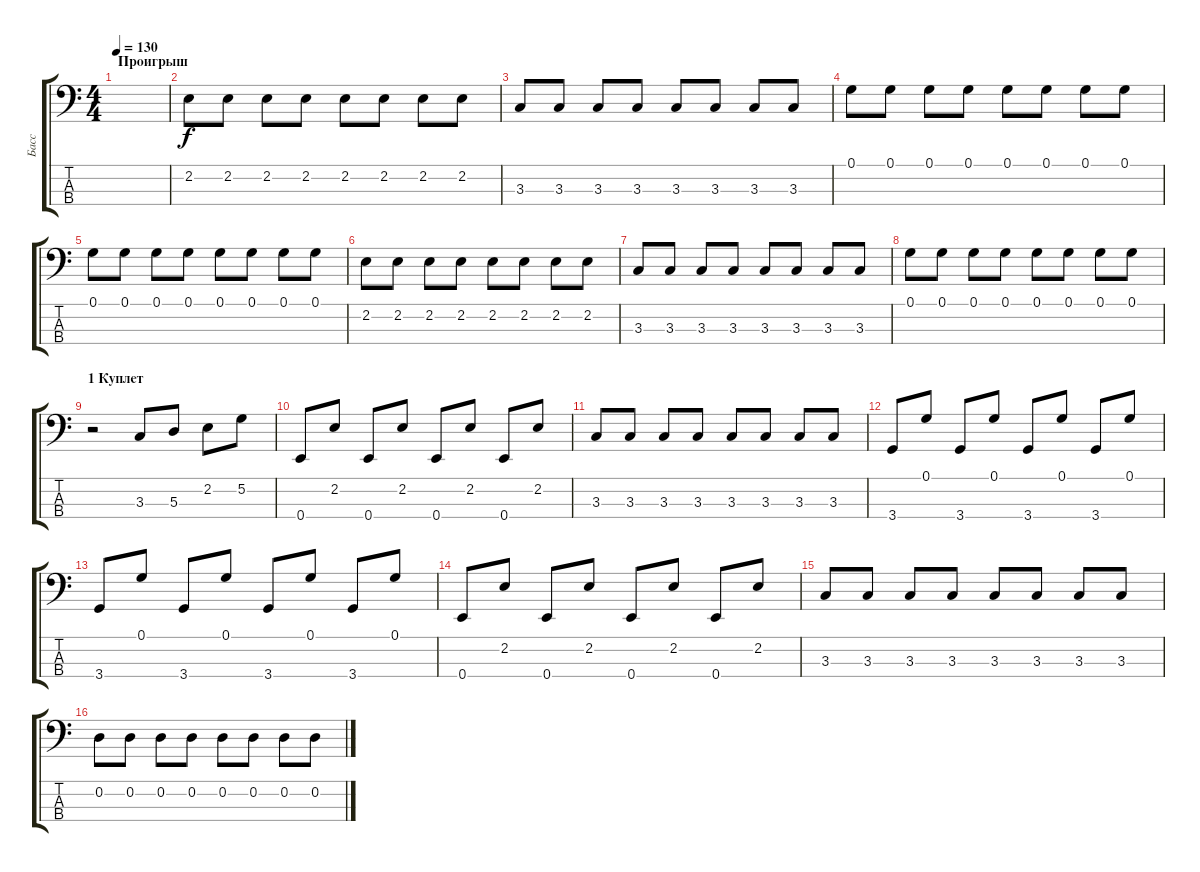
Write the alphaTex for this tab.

\track ("Басс" "Басс") {instrument synthbass1}
\staff {score tabs}
\tuning (G2 D2 A1 E1) {hide}
\ts (4 4)
\section ("" "Проигрыш")
\tempo 130
\clef f4
\ks c
|
2.2.8{instrument electricbasspick} 2.2.8 2.2.8 2.2.8 2.2.8 2.2.8 2.2.8 2.2.8 |
3.3.8 3.3.8 3.3.8 3.3.8 3.3.8 3.3.8 3.3.8 3.3.8 |
0.1.8 0.1.8 0.1.8 0.1.8 0.1.8 0.1.8 0.1.8 0.1.8 |
0.1.8 0.1.8 0.1.8 0.1.8 0.1.8 0.1.8 0.1.8 0.1.8 |
2.2.8 2.2.8 2.2.8 2.2.8 2.2.8 2.2.8 2.2.8 2.2.8 |
3.3.8 3.3.8 3.3.8 3.3.8 3.3.8 3.3.8 3.3.8 3.3.8 |
0.1.8 0.1.8 0.1.8 0.1.8 0.1.8 0.1.8 0.1.8 0.1.8 |
\section ("" "1 Куплет")
r.2 3.3.8 5.3.8 2.2.8 5.2.8 |
0.4.8 2.2.8 0.4.8 2.2.8 0.4.8 2.2.8 0.4.8 2.2.8 |
3.3.8 3.3.8 3.3.8 3.3.8 3.3.8 3.3.8 3.3.8 3.3.8 |
3.4.8 0.1.8 3.4.8 0.1.8 3.4.8 0.1.8 3.4.8 0.1.8 |
3.4.8 0.1.8 3.4.8 0.1.8 3.4.8 0.1.8 3.4.8 0.1.8 |
0.4.8 2.2.8 0.4.8 2.2.8 0.4.8 2.2.8 0.4.8 2.2.8 |
3.3.8 3.3.8 3.3.8 3.3.8 3.3.8 3.3.8 3.3.8 3.3.8 |
0.2.8 0.2.8 0.2.8 0.2.8 0.2.8 0.2.8 0.2.8 0.2.8
